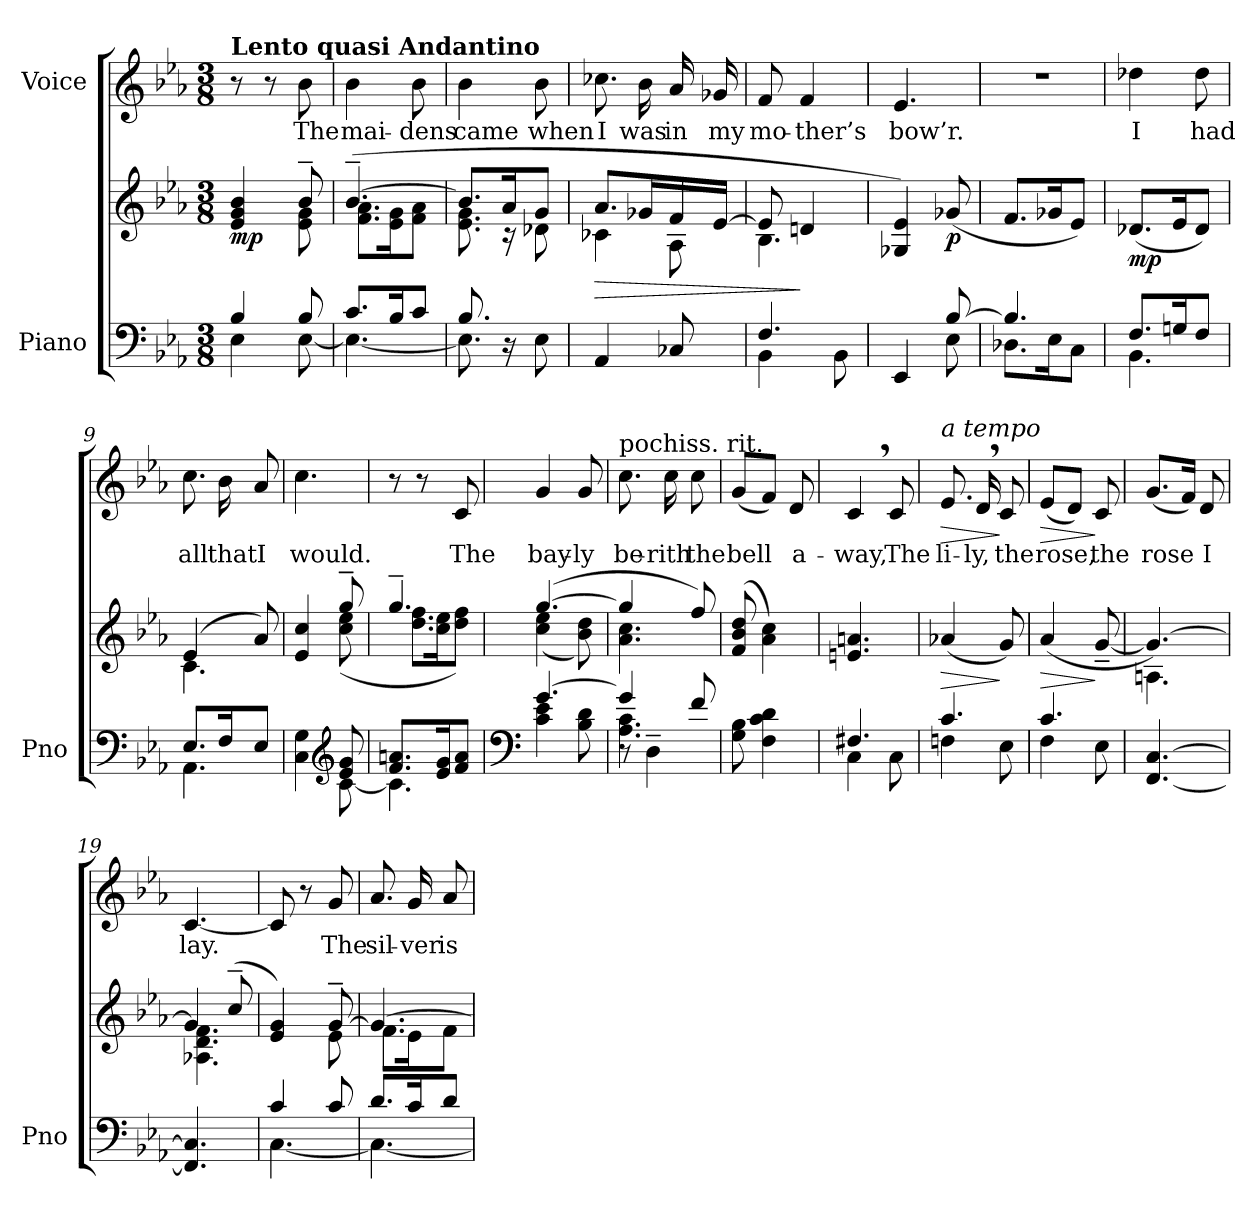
**kern	**kern	**dynam	**kern	**text	**dynam
*part2	*part2	*part2	*part1	*part1	*part1
*staff3	*staff2	*staff2/3	*staff1	*staff1	*staff1
*I"Piano	*	*	*I"Voice	*	*
*I'Pno	*	*	*	*	*
*clefF4	*clefG2	*	*clefG2	*	*
*k[b-e-a-]	*k[b-e-a-]	*	*k[b-e-a-]	*	*
*M3/8	*M3/8	*	*M3/8	*	*
*MM75	*MM75	*	*MM75	*	*
=1	=1	=1	=1	=1	=1
*^	*^	*	*	*	*
!	!	!	!	!	!LO:TX:a:B:t=Lento quasi Andantino	!	!
!	!	!	!	!LO:DY:b	!	!	!
4B-/	4E-\	4e-/ 4g/ 4b-/	4ryy	mp	8r	.	.
.	.	.	.	.	8r	.	.
8B-/	[8E-\	8b-~>/	8e-\ 8g\	.	8b-\	The	.
=2	=2	=2	=2	=2	=2	=2	=2
8.c/L	4.E-\_	([4.b-~/	8.f\ 8.a-\L	.	4b-\	mai-	.
16B-/K	.	.	16e-\ 16g\K	.	.	.	.
8c/J	.	.	8f\ 8a-\J	.	8b-\	-dens	.
=3	=3	=3	=3	=3	=3	=3	=3
8.B-/	8.E-\]	8.b-/L]	8.e-\ 8.g\	.	4b-\	came	.
16r	8.ryy	16a-/K	16r	.	.	.	.
8E-\	.	8g/J	8d-X\	.	8b-\	when	.
*v	*v	*	*	*	*	*	*
=4	=4	=4	=4	=4	=4	=4
!	!	!	!LO:HP:b	!	!	!
4AA-/	8.a-/L	4c-X\	>	8.cc-X\	I	.
.	16g-X/L	.	.	16b-\	was	.
8C-X/	16f/	8A-\	.	16a-/	in	.
.	[16e-/JJ	.	.	16g-X/	my	.
=5	=5	=5	=5	=5	=5	=5
*^	*	*	*	*	*	*
4.F/	4BB-\	8e-/]	4.B-\	.	8f/	mo-	.
.	.	4dn/	.	]	4f/	-ther’s	.
.	8BB-\	.	.	.	.	.	.
*	*	*v	*v	*	*	*	*
=6	=6	=6	=6	=6	=6	=6
4EE-/	4ryy	4G-X/ 4e-/)	.	4.e-/	bow’r.	.
!	!	!	!LO:DY:b	!	!	!
[8B-/	8E-\	(8g-X/	p	.	.	.
=7	=7	=7	=7	=7	=7	=7
4.B-/]	8.D-X\L	8.f/L	.	4.r	.	.
.	16E-\K	16g-X/K	.	.	.	.
.	8C\J	8e-/J)	.	.	.	.
=8	=8	=8	=8	=8	=8	=8
!	!	!	!LO:DY:b	!	!	!
8.F/L	4.BB-\	(8.d-X/L	mp	4dd-X\	I	.
16Gn/K	.	16e-/K	.	.	.	.
8F/J	.	8d-/J)	.	8dd-\	had	.
=9	=9	=9	=9	=9	=9	=9
*	*	*^	*	*	*	*
8.E-/L	4.AA-\	(4e-/	4.c\	.	8.cc\	all	.
16F/K	.	.	.	.	16b-\	that	.
8E-/J	.	8a-/)	.	.	8a-/	I	.
=10	=10	=10	=10	=10	=10	=10	=10
4C\ 4G\	4ryy	4e-/ 4cc/	4ryy	.	4.cc\	would.	.
*clefG2	*	*	*	*	*	*	*
8e-/ 8g/	[8c\	8gg~/	(8cc\ 8ee-\	.	.	.	.
=11	=11	=11	=11	=11	=11	=11	=11
8.f/ 8.an/L	4.c\]	4.gg~/	8.dd\ 8.ff\L	.	8r	.	.
.	.	.	.	.	8r	.	.
16e-/ 16g/K	.	.	16cc\ 16ee-\K	.	.	.	.
8f/ 8a/J	.	.	8dd\ 8ff\J)	.	8c/	The	.
=12	=12	=12	=12	=12	=12	=12	=12
*clefF4	*	*	*	*	*	*	*
[4.g/	4c\ 4e-\	([4.gg/	(4cc\ 4ee-\	.	4g/	bay-	.
.	8B-\ 8d\	.	8b-\ 8dd\)	.	8g/	-ly	.
=13	=13	=13	=13	=13	=13	=13	=13
*	*^	*	*	*	*	*	*
!	!	!	!	!	!	!LO:TX:a:t=pochiss. rit.	!	!
4g/]	4.A-\ 4.c\	8r	4gg/]	4.a-\ 4.cc\	.	8.cc\	be-	.
.	.	4D~\	.	.	.	.	.	.
.	.	.	.	.	.	16cc\	-rith	.
8f/	.	.	8ff/)	.	.	8cc\	the	.
*v	*v	*v	*	*	*	*	*	*
*	*v	*v	*	*	*	*
=14	=14	=14	=14	=14	=14
8G\ 8B-\	(8f/ 8b-/ 8dd/	.	(8g/L	bell	.
4F\ 4c\ 4d\	4a-\ 4cc\)	.	8f/J)	.	.
.	.	.	8d/	a-	.
=15	=15	=15	=15	=15	=15
*^	*	*	*	*	*
4.F#X/	4C\	4.en/ 4.an/	.	4c,/	-way,	.
.	8C\	.	.	8c/	The	.
=16	=16	=16	=16	=16	=16	=16
!	!	!	!	!LO:TX:i:t=a tempo	!	!
!	!	!	!LO:HP:b	!	!	!LO:HP:b
4.c/	4Fn\	(4a-X/	>	8.e-/	li-	>
.	.	.	.	16d,/	-ly,	.
.	8E-\	8g/)	]	8c/	the	]
=17	=17	=17	=17	=17	=17	=17
!	!	!	!LO:HP:b	!	!	!LO:HP:b
4.c/	4F\	(>4a-/	>	(8e-/L	rose,	>
.	.	.	.	8d/J)	.	.
.	8E-\	[8g~>/	]	8c/	the	]
*v	*v	*	*	*	*	*
=18	=18	=18	=18	=18	=18
*	*^	*	*	*	*
[4.FF/ [4.C/	4.g/_)	4.An\	.	(8.g/L	rose	.
.	.	.	.	16f/Jk)	.	.
.	.	.	.	8d/	I	.
=19	=19	=19	=19	=19	=19	=19
4.FF/] 4.C/]	4g/]	4.A-X\ 4.d\ 4.f\	.	[4.c/	lay.	.
.	(8cc~/	.	.	.	.	.
=20	=20	=20	=20	=20	=20	=20
*^	*	*	*	*	*	*
4c/	[4.C\	4e-/ 4g/)	4ryy	.	8c/]	.	.
.	.	.	.	.	8r	.	.
8c/	.	[8g~/	8e-\	.	8g/	The	.
=21	=21	=21	=21	=21	=21	=21	=21
8.d/L	4.C\_	4.g/_	8.f\L	.	8.a-/	sil-	.
16c/K	.	.	16e-\K	.	16g/	-ver	.
8d/J	.	.	8f\J	.	8a-/	is	.
*v	*v	*	*	*	*	*	*
*	*v	*v	*	*	*	*
=	=	=	=	=	=
*-	*-	*-	*-	*-	*-
